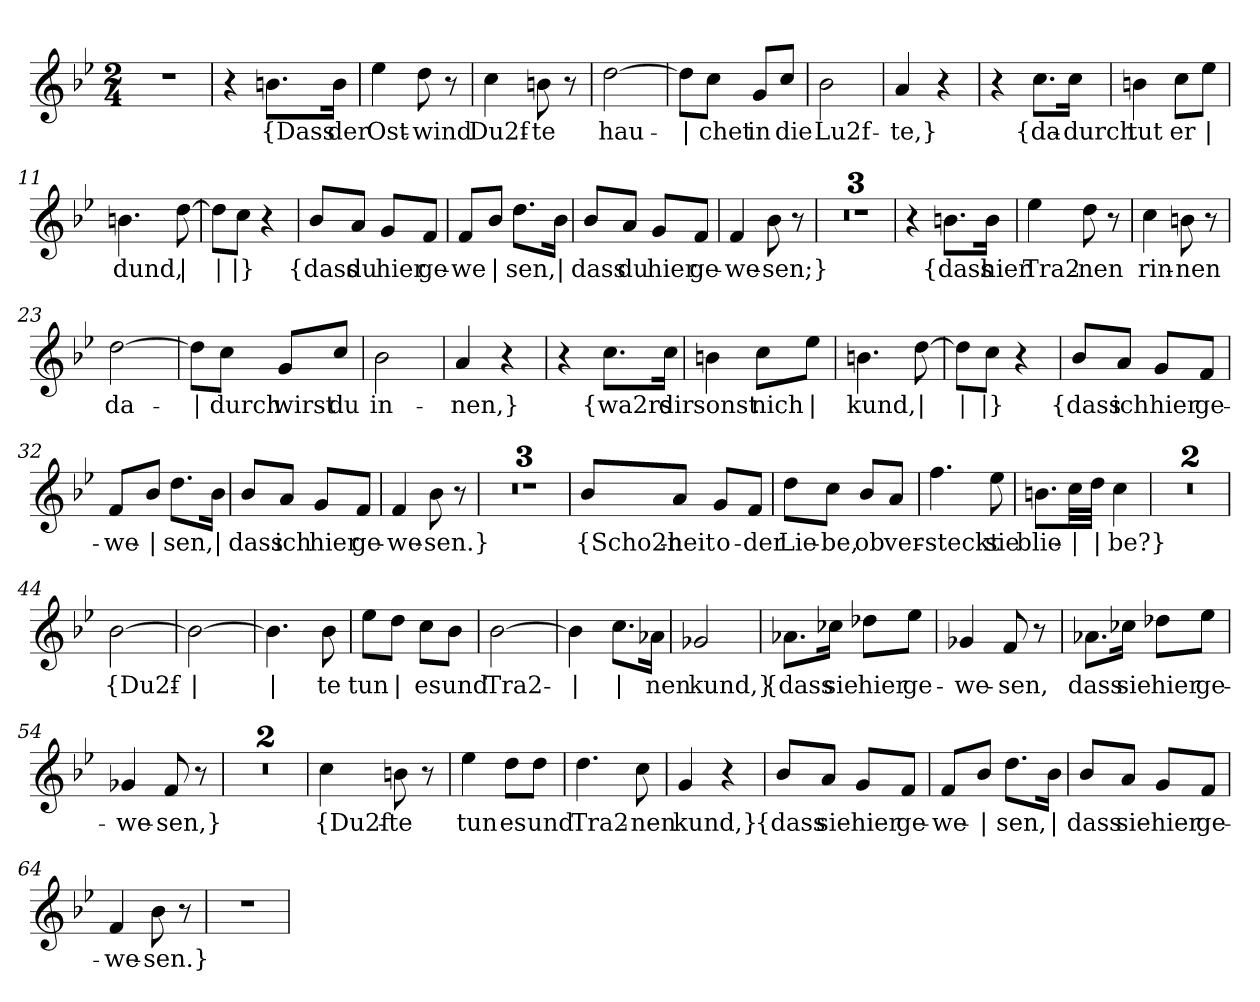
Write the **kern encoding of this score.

**kern	**text
*part1	*part1
*staff1	*staff1
*clefG2	*
*k[b-e-]	*
*M2/4	*
=1	=1
2r	.
=2	=2
4r	.
!	!LO:LY:b
8.bn\L	{Dass
!	!LO:LY:b
16b\Jk	der
=3	=3
!	!LO:LY:b
4ee-\	Ost-
!	!LO:LY:b
8dd\	-wind
8r	.
=4	=4
!	!LO:LY:b
4cc\	Du2f-
!	!LO:LY:b
8bn\	-te
8r	.
=5	=5
!	!LO:LY:b
[2dd\	hau-
=6	=6
!	!LO:LY:b
8dd\L]	|
!	!LO:LY:b
8cc\J	-chet
!	!LO:LY:b
8g/L	in
!	!LO:LY:b
8cc/J	die
=7	=7
!	!LO:LY:b
2b-\	Lu2f-
=8	=8
!	!LO:LY:b
4a/	-te,}
4r	.
=9	=9
4r	.
!	!LO:LY:b
8.cc\L	{da-
!	!LO:LY:b
16cc\Jk	-durch
=10	=10
!	!LO:LY:b
4bn\	tut
!	!LO:LY:b
8cc\L	er
!	!LO:LY:b
8ee-\J	|
!!LO:LB:g=z
=11	=11
!	!LO:LY:b
4.bn\	dund,
!	!LO:LY:b
[8dd\	|
=12	=12
!	!LO:LY:b
8dd\L]	|
!	!LO:LY:b
8cc\J	|}
4r	.
=13	=13
!	!LO:LY:b
8b-/L	{dass
!	!LO:LY:b
8a/J	du
!	!LO:LY:b
8g/L	hier
!	!LO:LY:b
8f/J	ge-
=14	=14
!	!LO:LY:b
8f/L	-we
!	!LO:LY:b
8b-/J	|
!	!LO:LY:b
8.dd\L	-sen,
!	!LO:LY:b
16b-\Jk	|
=15	=15
!	!LO:LY:b
8b-/L	dass
!	!LO:LY:b
8a/J	du
!	!LO:LY:b
8g/L	hier
!	!LO:LY:b
8f/J	ge-
=16	=16
!	!LO:LY:b
4f/	-we-
!	!LO:LY:b
8b-\	-sen;}
8r	.
=17	=17
2r	.
=18	=18
2r	.
=19	=19
2r	.
=20	=20
4r	.
!	!LO:LY:b
8.bn\L	{dass
!	!LO:LY:b
16b\Jk	hier
!!LO:LB:g=z
=21	=21
!	!LO:LY:b
4ee-\	Tra2-
!	!LO:LY:b
8dd\	-nen
8r	.
=22	=22
!	!LO:LY:b
4cc\	rin-
!	!LO:LY:b
8bn\	-nen
8r	.
=23	=23
!	!LO:LY:b
[2dd\	da-
=24	=24
!	!LO:LY:b
8dd\L]	|
!	!LO:LY:b
8cc\J	-durch
!	!LO:LY:b
8g/L	wirst
!	!LO:LY:b
8cc/J	du
=25	=25
!	!LO:LY:b
2b-\	in-
=26	=26
!	!LO:LY:b
4a/	-nen,}
4r	.
=27	=27
4r	.
!	!LO:LY:b
8.cc\L	{wa2rs
!	!LO:LY:b
16cc\Jk	dir
=28	=28
!	!LO:LY:b
4bn\	sonst
!	!LO:LY:b
8cc\L	nich
!	!LO:LY:b
8ee-\J	|
=29	=29
!	!LO:LY:b
4.bn\	kund,
!	!LO:LY:b
[8dd\	|
=30	=30
!	!LO:LY:b
8dd\L]	|
!	!LO:LY:b
8cc\J	|}
4r	.
!!LO:LB:g=z
=31	=31
!	!LO:LY:b
8b-/L	{dass
!	!LO:LY:b
8a/J	ich
!	!LO:LY:b
8g/L	hier
!	!LO:LY:b
8f/J	ge-
=32	=32
!	!LO:LY:b
8f/L	-we-
!	!LO:LY:b
8b-/J	|
!	!LO:LY:b
8.dd\L	-sen,
!	!LO:LY:b
16b-\Jk	|
=33	=33
!	!LO:LY:b
8b-/L	dass
!	!LO:LY:b
8a/J	ich
!	!LO:LY:b
8g/L	hier
!	!LO:LY:b
8f/J	ge-
=34	=34
!	!LO:LY:b
4f/	-we-
!	!LO:LY:b
8b-\	-sen.}
8r	.
=35	=35
2r	.
=36	=36
2r	.
=37	=37
2r	.
=38	=38
!	!LO:LY:b
8b-/L	{Scho2n-
!	!LO:LY:b
8a/J	-heit
!	!LO:LY:b
8g/L	o-
!	!LO:LY:b
8f/J	-der
!!LO:LB:g=z
=39	=39
!	!LO:LY:b
8dd\L	Lie-
!	!LO:LY:b
8cc\J	-be,
!	!LO:LY:b
8b-/L	ob
!	!LO:LY:b
8a/J	ver-
=40	=40
!	!LO:LY:b
4.ff\	-steckt
!	!LO:LY:b
8ee-\	sie
=41	=41
!	!LO:LY:b
8.bn\L	blie-
!	!LO:LY:b
32cc\LL	|
!	!LO:LY:b
32dd\JJJ	|
!	!LO:LY:b
4cc\	-be?}
=42	=42
2r	.
=43	=43
2r	.
=44	=44
!	!LO:LY:b
[2b-\	{Du2f-
=45	=45
!	!LO:LY:b
2b-\_	|
=46	=46
!	!LO:LY:b
4.b-\]	|
!	!LO:LY:b
8b-\	-te
=47	=47
!	!LO:LY:b
8ee-\L	tun
!	!LO:LY:b
8dd\J	|
!	!LO:LY:b
8cc\L	es
!	!LO:LY:b
8b-\J	und
=48	=48
!	!LO:LY:b
[2b-\	Tra2-
!!LO:LB:g=z
=49	=49
!	!LO:LY:b
4b-\]	|
!	!LO:LY:b
8.cc\L	|
!	!LO:LY:b
16a-X\Jk	-nen
=50	=50
!	!LO:LY:b
2g-X/	kund,}
=51	=51
!	!LO:LY:b
8.a-X\L	{dass
!	!LO:LY:b
16cc-X\Jk	sie
!	!LO:LY:b
8dd-X\L	hier
!	!LO:LY:b
8ee-\J	ge-
=52	=52
!	!LO:LY:b
4g-X/	-we-
!	!LO:LY:b
8f/	-sen,
8r	.
=53	=53
!	!LO:LY:b
8.a-X\L	dass
!	!LO:LY:b
16cc-X\Jk	sie
!	!LO:LY:b
8dd-X\L	hier
!	!LO:LY:b
8ee-\J	ge-
=54	=54
!	!LO:LY:b
4g-X/	-we-
!	!LO:LY:b
8f/	-sen,}
8r	.
=55	=55
2r	.
=56	=56
2r	.
=57	=57
!	!LO:LY:b
4cc\	{Du2f-
!	!LO:LY:b
8bn\	-te
8r	.
!!LO:LB:g=z
=58	=58
!	!LO:LY:b
4ee-\	tun
!	!LO:LY:b
8dd\L	es
!	!LO:LY:b
8dd\J	und
=59	=59
!	!LO:LY:b
4.dd\	Tra2-
!	!LO:LY:b
8cc\	-nen
=60	=60
!	!LO:LY:b
4g/	kund,}
4r	.
=61	=61
!	!LO:LY:b
8b-/L	{dass
!	!LO:LY:b
8a/J	sie
!	!LO:LY:b
8g/L	hier
!	!LO:LY:b
8f/J	ge-
=62	=62
!	!LO:LY:b
8f/L	-we-
!	!LO:LY:b
8b-/J	|
!	!LO:LY:b
8.dd\L	-sen,
!	!LO:LY:b
16b-\Jk	|
=63	=63
!	!LO:LY:b
8b-/L	dass
!	!LO:LY:b
8a/J	sie
!	!LO:LY:b
8g/L	hier
!	!LO:LY:b
8f/J	ge-
=64	=64
!	!LO:LY:b
4f/	-we-
!	!LO:LY:b
8b-\	-sen.}
8r	.
=65	=65
2r	.
=	=
*-	*-
